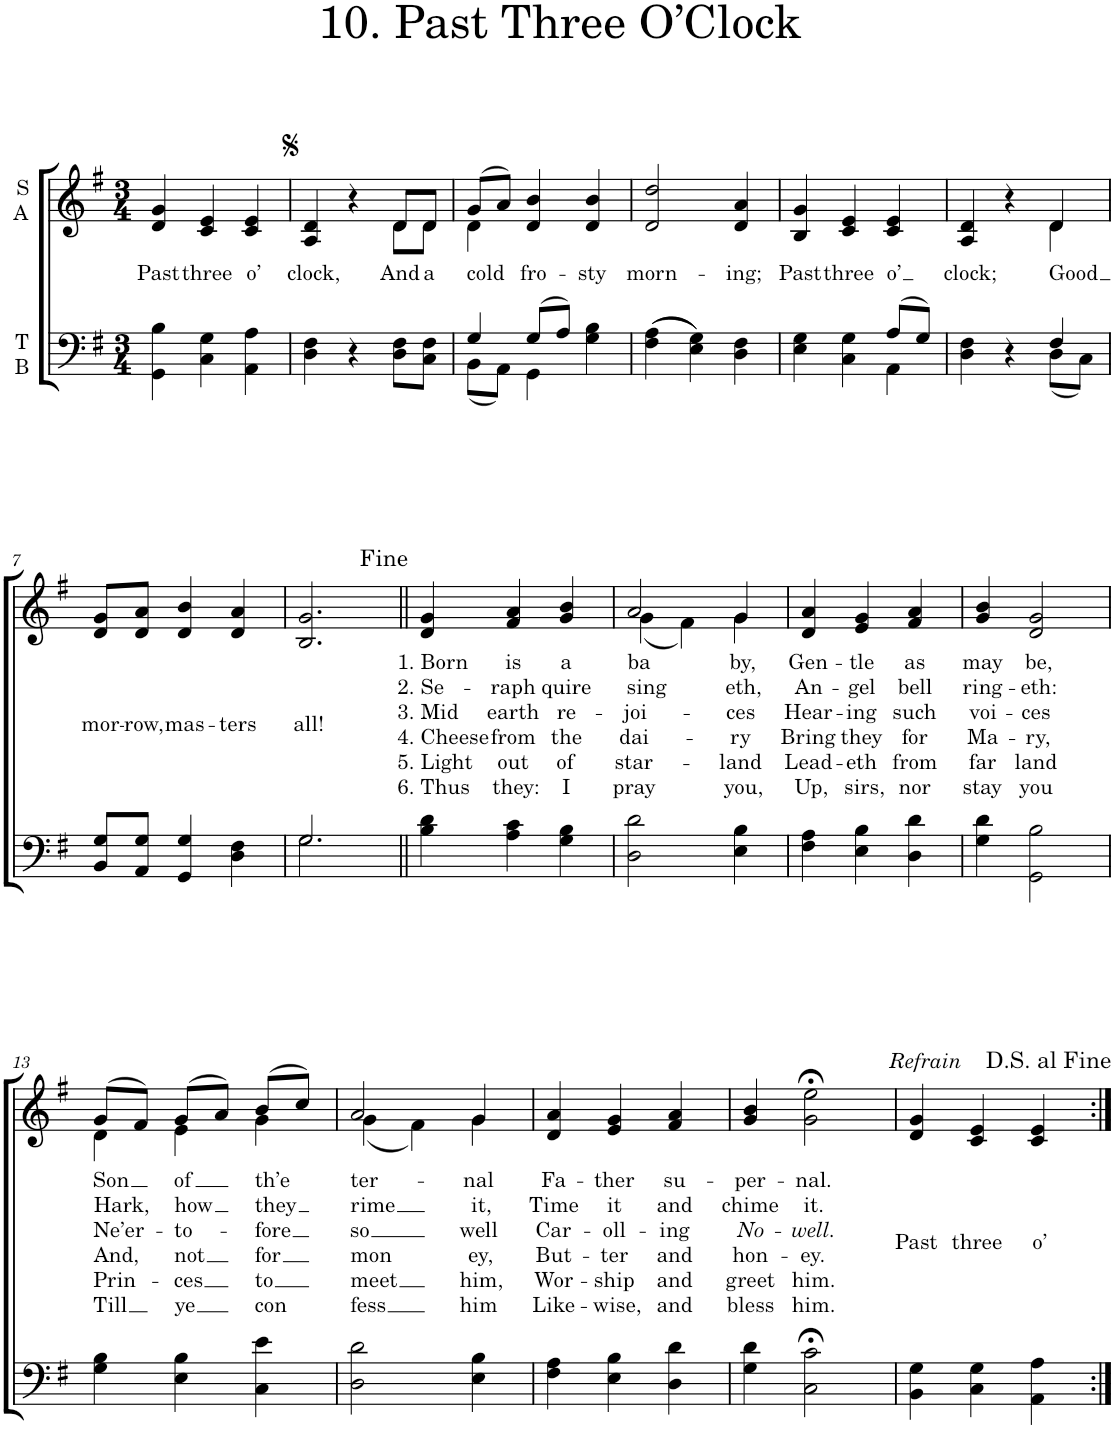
**kern	**kern	**text	**text	**text	**text	**text	**text
*part2	*part1	*part1	*part1	*part1	*part1	*part1	*part1
*staff2	*staff1	*staff1	*staff1	*staff1	*staff1	*staff1	*staff1
*I"T B	*I"S A	*	*	*	*	*	*
*clefF4	*clefG2	*	*	*	*	*	*
*k[f#]	*k[f#]	*	*	*	*	*	*
*M3/4	*M3/4	*	*	*	*	*	*
=1	=1	=1	=1	=1	=1	=1	=1
!	!	!LO:LY:b	!	!	!	!	!
4GG\ 4B\	4d/ 4g/	Past	.	.	.	.	.
!	!	!LO:LY:b	!	!	!	!	!
4C\ 4G\	4c/ 4e/	three	.	.	.	.	.
!	!	!LO:LY:b	!	!	!	!	!
4AA\ 4A\	4c/ 4e/	o’	.	.	.	.	.
=2	=2	=2	=2	=2	=2	=2	=2
!	!	!LO:LY:b	!	!	!	!	!
*	*^	*	*	*	*	*	*
4D\ 4F#\	4A/ 4d/	2ryy	clock,	.	.	.	.	.
4r	4r	.	.	.	.	.	.	.
!	!	!	!LO:LY:b	!	!	!	!	!
8D\ 8F#\L	8d/L	8d\L	And	.	.	.	.	.
!	!	!	!LO:LY:b	!	!	!	!	!
8C\ 8F#\J	8d/J	8d\J	a	.	.	.	.	.
=3	=3	=3	=3	=3	=3	=3	=3	=3
*^	*	*	*	*	*	*	*	*
!	!	!	!	!LO:LY:b	!	!	!	!	!
4G/	(8BB\L	(8g/L	4d\	cold	.	.	.	.	.
.	8AA\J)	8a/J)	.	.	.	.	.	.	.
!	!	!	!	!LO:LY:b	!	!	!	!	!
(8G/L	4GG\	4d/ 4b/	2ryy	fro-	.	.	.	.	.
8A/J)	.	.	.	.	.	.	.	.	.
!	!	!	!	!LO:LY:b	!	!	!	!	!
4G\ 4B\	4ryy	4d/ 4b/	.	-sty	.	.	.	.	.
*	*	*v	*v	*	*	*	*	*	*
=4	=4	=4	=4	=4	=4	=4	=4	=4
!	!	!	!LO:LY:b	!	!	!	!	!
*v	*v	*	*	*	*	*	*	*
((4F#\ 4A\	2d/ 2dd/	morn-	.	.	.	.	.
4E\ 4G\))	.	.	.	.	.	.	.
!	!	!LO:LY:b	!	!	!	!	!
4D\ 4F#\	4d/ 4a/	ing;	.	.	.	.	.
=5	=5	=5	=5	=5	=5	=5	=5
*^	*	*	*	*	*	*	*
!	!	!	!LO:LY:b	!	!	!	!	!
4E\ 4G\	2ryy	4B/ 4g/	Past	.	.	.	.	.
!	!	!	!LO:LY:b	!	!	!	!	!
4C\ 4G\	.	4c/ 4e/	three	.	.	.	.	.
!	!	!	!LO:LY:b	!	!	!	!	!
(8A/L	4AA\	4c/ 4e/	o’	.	.	.	.	.
8G/J)	.	.	.	.	.	.	.	.
=6	=6	=6	=6	=6	=6	=6	=6	=6
!	!	!	!LO:LY:b	!	!	!	!	!
*	*	*^	*	*	*	*	*	*
4D\ 4F#\	2ryy	4A/ 4d/	2ryy	clock;	.	.	.	.	.
4r	.	4r	.	.	.	.	.	.	.
!	!	!	!	!LO:LY:b	!	!	!	!	!
4F#/	(8D\L	4d/	4d\	Good	.	.	.	.	.
.	8C\J)	.	.	.	.	.	.	.	.
*	*	*v	*v	*	*	*	*	*	*
!!LO:LB:g=z
=7	=7	=7	=7	=7	=7	=7	=7	=7
!	!	!	!LO:LY:b	!	!	!	!	!
*v	*v	*	*	*	*	*	*	*
8BB/ 8G/L	8d/ 8g/L	mor-	.	.	.	.	.
!	!	!LO:LY:b	!	!	!	!	!
8AA/ 8G/J	8d/ 8a/J	-row,	.	.	.	.	.
!	!	!LO:LY:b	!	!	!	!	!
4GG/ 4G/	4d/ 4b/	mas-	.	.	.	.	.
!	!	!LO:LY:b	!	!	!	!	!
4D\ 4F#\	4d/ 4a/	-ters	.	.	.	.	.
=8	=8	=8	=8	=8	=8	=8	=8
*^	*	*	*	*	*	*	*
!	!	!	!LO:LY:b	!	!	!	!	!
2.G/	2.G\	2.B/ 2.g/	all!	.	.	.	.	.
=9||	=9||	=9||	=9||	=9||	=9||	=9||	=9||	=9||
!	!	!	!LO:LY:b	!LO:LY:b	!LO:LY:b	!LO:LY:b	!LO:LY:b	!LO:LY:b
*v	*v	*	*	*	*	*	*	*
4B\ 4d\	4d/ 4g/	1. Born	2. Se-	3. Mid	4. Cheese	5. Light	6. Thus
!	!	!LO:LY:b	!LO:LY:b	!LO:LY:b	!LO:LY:b	!LO:LY:b	!LO:LY:b
4A\ 4c\	4f#/ 4a/	is	-raph	earth	from	out	they:
!	!	!LO:LY:b	!LO:LY:b	!LO:LY:b	!LO:LY:b	!LO:LY:b	!LO:LY:b
4G\ 4B\	4g/ 4b/	a	quire	re-	the	of	I
=10	=10	=10	=10	=10	=10	=10	=10
!	!	!LO:LY:b	!LO:LY:b	!LO:LY:b	!LO:LY:b	!LO:LY:b	!LO:LY:b
*	*^	*	*	*	*	*	*
2D\ 2d\	2a/	(4g\	ba-	sing-	-joi-	dai-	star-	pray
.	.	4f#\)	.	.	.	.	.	.
!	!	!	!	!	!LO:LY:b	!LO:LY:b	!LO:LY:b	!LO:LY:b
!	!	!	!LO:LY:b	!LO:LY:b	!	!	!	!
4E\ 4B\	4g/	4g\	-by,	-eth,	-ces	-ry	-land	you,
=11	=11	=11	=11	=11	=11	=11	=11	=11
!	!	!	!LO:LY:b	!LO:LY:b	!LO:LY:b	!LO:LY:b	!LO:LY:b	!LO:LY:b
*	*v	*v	*	*	*	*	*	*
4F#\ 4A\	4d/ 4a/	Gen-	An-	Hear-	Bring	Lead-	Up,
!	!	!LO:LY:b	!LO:LY:b	!LO:LY:b	!LO:LY:b	!LO:LY:b	!LO:LY:b
4E\ 4B\	4e/ 4g/	-tle	-gel	-ing	they	-eth	sirs,
!	!	!LO:LY:b	!LO:LY:b	!LO:LY:b	!LO:LY:b	!LO:LY:b	!LO:LY:b
4D\ 4d\	4f#/ 4a/	as	bell	such	for	from	nor
=12	=12	=12	=12	=12	=12	=12	=12
!	!	!LO:LY:b	!LO:LY:b	!LO:LY:b	!LO:LY:b	!LO:LY:b	!LO:LY:b
4G\ 4d\	4g/ 4b/	may	ring-	voi-	Ma-	far	stay
!	!	!LO:LY:b	!LO:LY:b	!LO:LY:b	!LO:LY:b	!LO:LY:b	!LO:LY:b
2GG\ 2B\	2d/ 2g/	be,	-eth:	-ces	-ry,	land	you
!!LO:LB:g=z
=13	=13	=13	=13	=13	=13	=13	=13
!	!	!LO:LY:b	!LO:LY:b	!LO:LY:b	!LO:LY:b	!LO:LY:b	!LO:LY:b
*	*^	*	*	*	*	*	*
4G\ 4B\	(8g/L	4d\	Son	Hark,	Ne’er-	And,	Prin-	Till
.	8f#/J)	.	.	.	.	.	.	.
!	!	!	!LO:LY:b	!LO:LY:b	!LO:LY:b	!LO:LY:b	!LO:LY:b	!LO:LY:b
4E\ 4B\	(8g/L	4e\	of	how	-to-	not	-ces	ye
.	8a/J)	.	.	.	.	.	.	.
!	!	!	!LO:LY:b	!LO:LY:b	!LO:LY:b	!LO:LY:b	!LO:LY:b	!LO:LY:b
4C\ 4e\	(8b/L	4g\	th’e-	they	-fore	for	to	con-
.	8cc/J)	.	.	.	.	.	.	.
=14	=14	=14	=14	=14	=14	=14	=14	=14
!	!	!	!LO:LY:b	!LO:LY:b	!LO:LY:b	!LO:LY:b	!LO:LY:b	!LO:LY:b
2D\ 2d\	2a/	(4g\	-ter-	rime	so	mon-	meet	-fess
.	.	4f#\)	.	.	.	.	.	.
!	!	!	!	!	!	!LO:LY:b	!	!
!	!	!	!LO:LY:b	!LO:LY:b	!LO:LY:b	!	!LO:LY:b	!LO:LY:b
4E\ 4B\	4g/	4g\	-nal	it,	well	.	him,	him
=15	=15	=15	=15	=15	=15	=15	=15	=15
!	!	!	!LO:LY:b	!LO:LY:b	!LO:LY:b	!LO:LY:b	!LO:LY:b	!LO:LY:b
*	*v	*v	*	*	*	*	*	*
4F#\ 4A\	4d/ 4a/	Fa-	Time	Car-	But-	Wor-	Like-
!	!	!LO:LY:b	!LO:LY:b	!LO:LY:b	!LO:LY:b	!LO:LY:b	!LO:LY:b
4E\ 4B\	4e/ 4g/	-ther	it	-oll-	-ter	-ship	-wise,
!	!	!LO:LY:b	!LO:LY:b	!LO:LY:b	!LO:LY:b	!LO:LY:b	!LO:LY:b
4D\ 4d\	4f#/ 4a/	su-	and	-ing	and	and	and
=16	=16	=16	=16	=16	=16	=16	=16
!	!	!LO:LY:b	!LO:LY:b	!LO:LY:b	!LO:LY:b	!LO:LY:b	!LO:LY:b
4G\ 4d\	4g/ 4b/	-per-	chime	No-	hon-	greet	bless
!	!	!LO:LY:b	!LO:LY:b	!LO:LY:b	!LO:LY:b	!LO:LY:b	!LO:LY:b
2C\;< 2c\;<	2g\;< 2ee\;<	-nal.	it.	-well.	-ey.	him.	him.
=17	=17	=17	=17	=17	=17	=17	=17
!	!LO:TX:a:i:t=Refrain	!	!	!	!	!	!
!	!	!LO:LY:b	!	!	!	!	!
4BB\ 4G\	4d/ 4g/	Past	.	.	.	.	.
!	!	!LO:LY:b	!	!	!	!	!
4C\ 4G\	4c/ 4e/	three	.	.	.	.	.
!	!	!LO:LY:b	!	!	!	!	!
4AA\ 4A\	4c/ 4e/	o’	.	.	.	.	.
=:|!	=:|!	=:|!	=:|!	=:|!	=:|!	=:|!	=:|!
*-	*-	*-	*-	*-	*-	*-	*-
